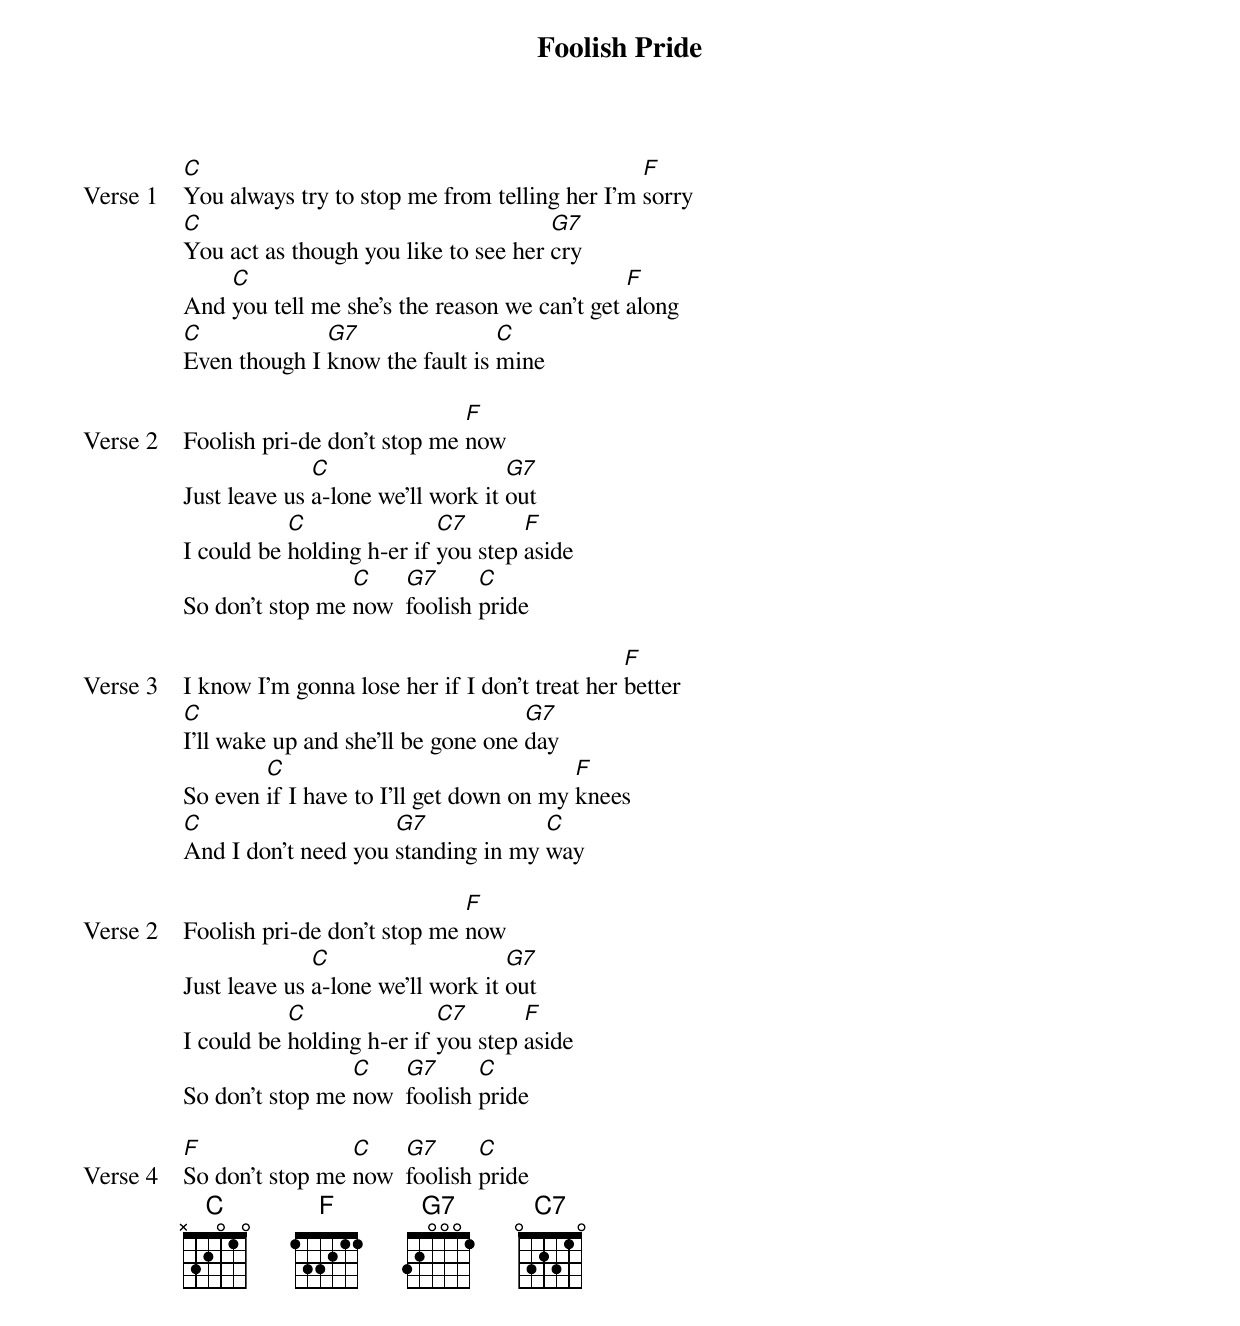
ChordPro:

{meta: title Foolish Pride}
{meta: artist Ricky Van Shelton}
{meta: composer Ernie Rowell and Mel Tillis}
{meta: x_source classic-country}
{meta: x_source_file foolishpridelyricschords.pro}
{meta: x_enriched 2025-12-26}

{start_of_verse: Verse 1}
[C]You always try to stop me from telling her I'm [F]sorry
[C]You act as though you like to see her [G7]cry
And [C]you tell me she's the reason we can't get [F]along
[C]Even though I [G7]know the fault is [C]mine
{end_of_verse}

{start_of_verse: Verse 2}
Foolish pri-de don't stop me [F]now
Just leave us [C]a-lone we'll work it [G7]out
I could be [C]holding h-er if [C7]you step [F]aside
So don't stop me [C]now  [G7]foolish [C]pride
{end_of_verse}

{start_of_verse: Verse 3}
I know I'm gonna lose her if I don't treat her [F]better
[C]I'll wake up and she'll be gone one [G7]day
So even [C]if I have to I'll get down on my [F]knees
[C]And I don't need you [G7]standing in my [C]way
{end_of_verse}

{start_of_verse: Verse 2}
Foolish pri-de don't stop me [F]now
Just leave us [C]a-lone we'll work it [G7]out
I could be [C]holding h-er if [C7]you step [F]aside
So don't stop me [C]now  [G7]foolish [C]pride
{end_of_verse}

{start_of_verse: Verse 4}
[F]So don't stop me [C]now  [G7]foolish [C]pride
{end_of_verse}
